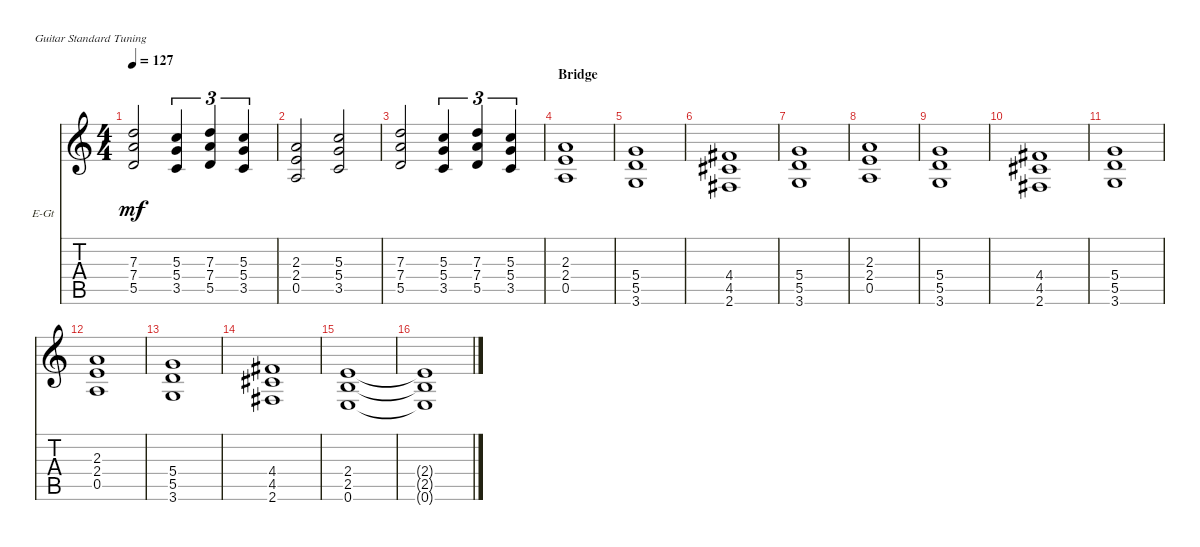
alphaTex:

\bracketExtendMode nobrackets
\firstSystemTrackNameOrientation horizontal
\otherSystemsTrackNameOrientation horizontal
\track ("Mike McCready" "E-Gt") {instrument distortionguitar}
\staff {score tabs}
\tuning (E4 B3 G3 D3 A2 E2)
\ts (4 4)
\tempo 127
\clef g2
\ks c
(5.5 7.4 7.3).2{dy mf} (3.5 5.4 5.3).4{tu (3 2)} (5.5 7.4 7.3).4{tu (3 2)} (3.5 5.4 5.3).4{tu (3 2)} |
(0.5 2.4 2.3).2 (3.5 5.4 5.3).2 |
(5.5 7.4 7.3).2 (3.5 5.4 5.3).4{tu (3 2)} (5.5 7.4 7.3).4{tu (3 2)} (3.5 5.4 5.3).4{tu (3 2)} |
\section ("" "Bridge")
(0.5 2.4 2.3).1 |
(3.6 5.5 5.4).1 |
(2.6 4.5 4.4).1 |
(3.6 5.5 5.4).1 |
(0.5 2.4 2.3).1 |
(3.6 5.5 5.4).1 |
(2.6 4.5 4.4).1 |
(3.6 5.5 5.4).1 |
(0.5 2.4 2.3).1 |
(3.6 5.5 5.4).1 |
(2.6 4.5 4.4).1 |
(2.4 2.5 0.6).1 |
(0.6{t} 2.5{t} 2.4{t}).1
